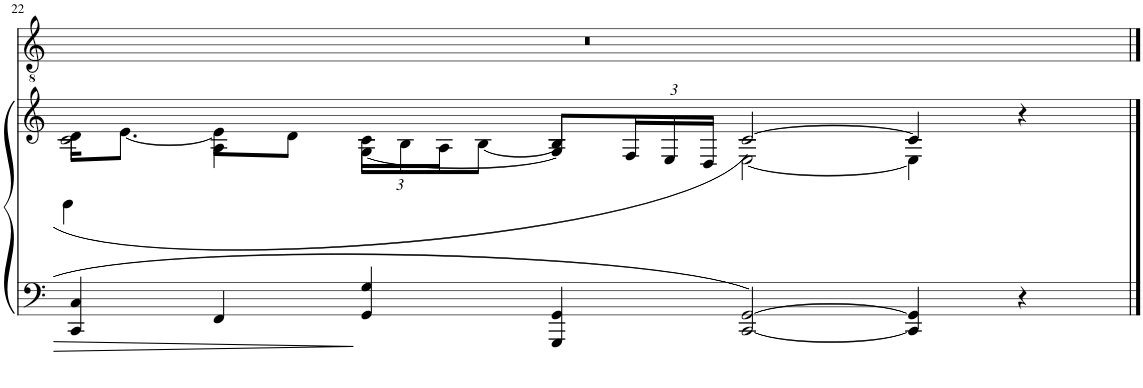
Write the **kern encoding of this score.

**kern	**kern	**kern
*part2	*part2	*part1
*staff3	*staff2	*staff1
*I"Piano	*	*I"Basso
*I'Pno	*	*
!!LO:PB:g=z
*clefF4	*clefG2	*clefGv2
*k[]	*k[]	*k[]
*M4/2	*M4/2	*M4/2
=22	=22	=22
*	*^	*
*	*	*^	*
4CC/ 4C/	4G\	16d\KL	2c\	0r
.	.	[8.e\J	.	.
4FF/	4A\	8e\L]	.	.
.	.	8d\J	.	.
*	*	*Xbrackettup	*	*
4GG/ 4G/	[4G\	24c\LL	1.ryy	.
.	.	24B\	.	.
.	.	24A\J	.	.
.	.	[8B\J	.	.
4GGG/ 4GG/	8G/L]	4B/]	.	.
.	24F/L	.	.	.
.	24E/	.	.	.
.	24D/JJ	.	.	.
[2CC/ [2GG/	[2E\	[2c/	.	.
4CC/] 4GG/]	4E\]	4c/]	.	.
4r	4r	4ryy	.	.
*	*v	*v	*v	*
==	==	==
*-	*-	*-
